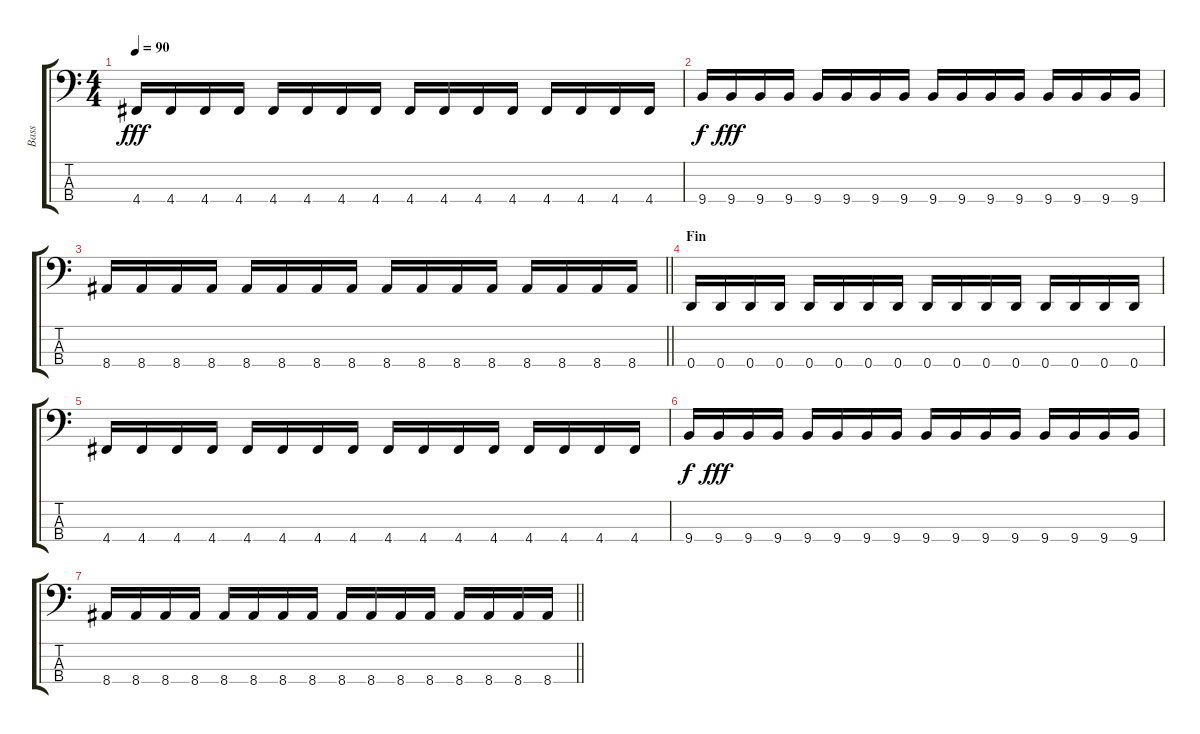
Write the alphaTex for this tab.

\track ("Bass" "Bass") {instrument electricbasspick}
\staff {score tabs}
\tuning (G2 D2 A1 D1) {hide}
\ts (4 4)
\tempo 90
\clef f4
\ks c
4.4.16{dy fff} 4.4.16 4.4.16 4.4.16 4.4.16 4.4.16 4.4.16 4.4.16 4.4.16 4.4.16 4.4.16 4.4.16 4.4.16 4.4.16 4.4.16 4.4.16 |
9.4.16{dy f} 9.4.16{dy fff} 9.4.16 9.4.16 9.4.16 9.4.16 9.4.16 9.4.16 9.4.16 9.4.16 9.4.16 9.4.16 9.4.16 9.4.16 9.4.16 9.4.16 |
\barLineRight lightlight
8.4.16 8.4.16 8.4.16 8.4.16 8.4.16 8.4.16 8.4.16 8.4.16 8.4.16 8.4.16 8.4.16 8.4.16 8.4.16 8.4.16 8.4.16 8.4.16 |
\section ("" "Fin")
0.4.16 0.4.16 0.4.16 0.4.16 0.4.16 0.4.16 0.4.16 0.4.16 0.4.16 0.4.16 0.4.16 0.4.16 0.4.16 0.4.16 0.4.16 0.4.16 |
4.4.16 4.4.16 4.4.16 4.4.16 4.4.16 4.4.16 4.4.16 4.4.16 4.4.16 4.4.16 4.4.16 4.4.16 4.4.16 4.4.16 4.4.16 4.4.16 |
9.4.16{dy f} 9.4.16{dy fff} 9.4.16 9.4.16 9.4.16 9.4.16 9.4.16 9.4.16 9.4.16 9.4.16 9.4.16 9.4.16 9.4.16 9.4.16 9.4.16 9.4.16 |
\barLineRight lightlight
8.4.16 8.4.16 8.4.16 8.4.16 8.4.16 8.4.16 8.4.16 8.4.16 8.4.16 8.4.16 8.4.16 8.4.16 8.4.16 8.4.16 8.4.16 8.4.16
